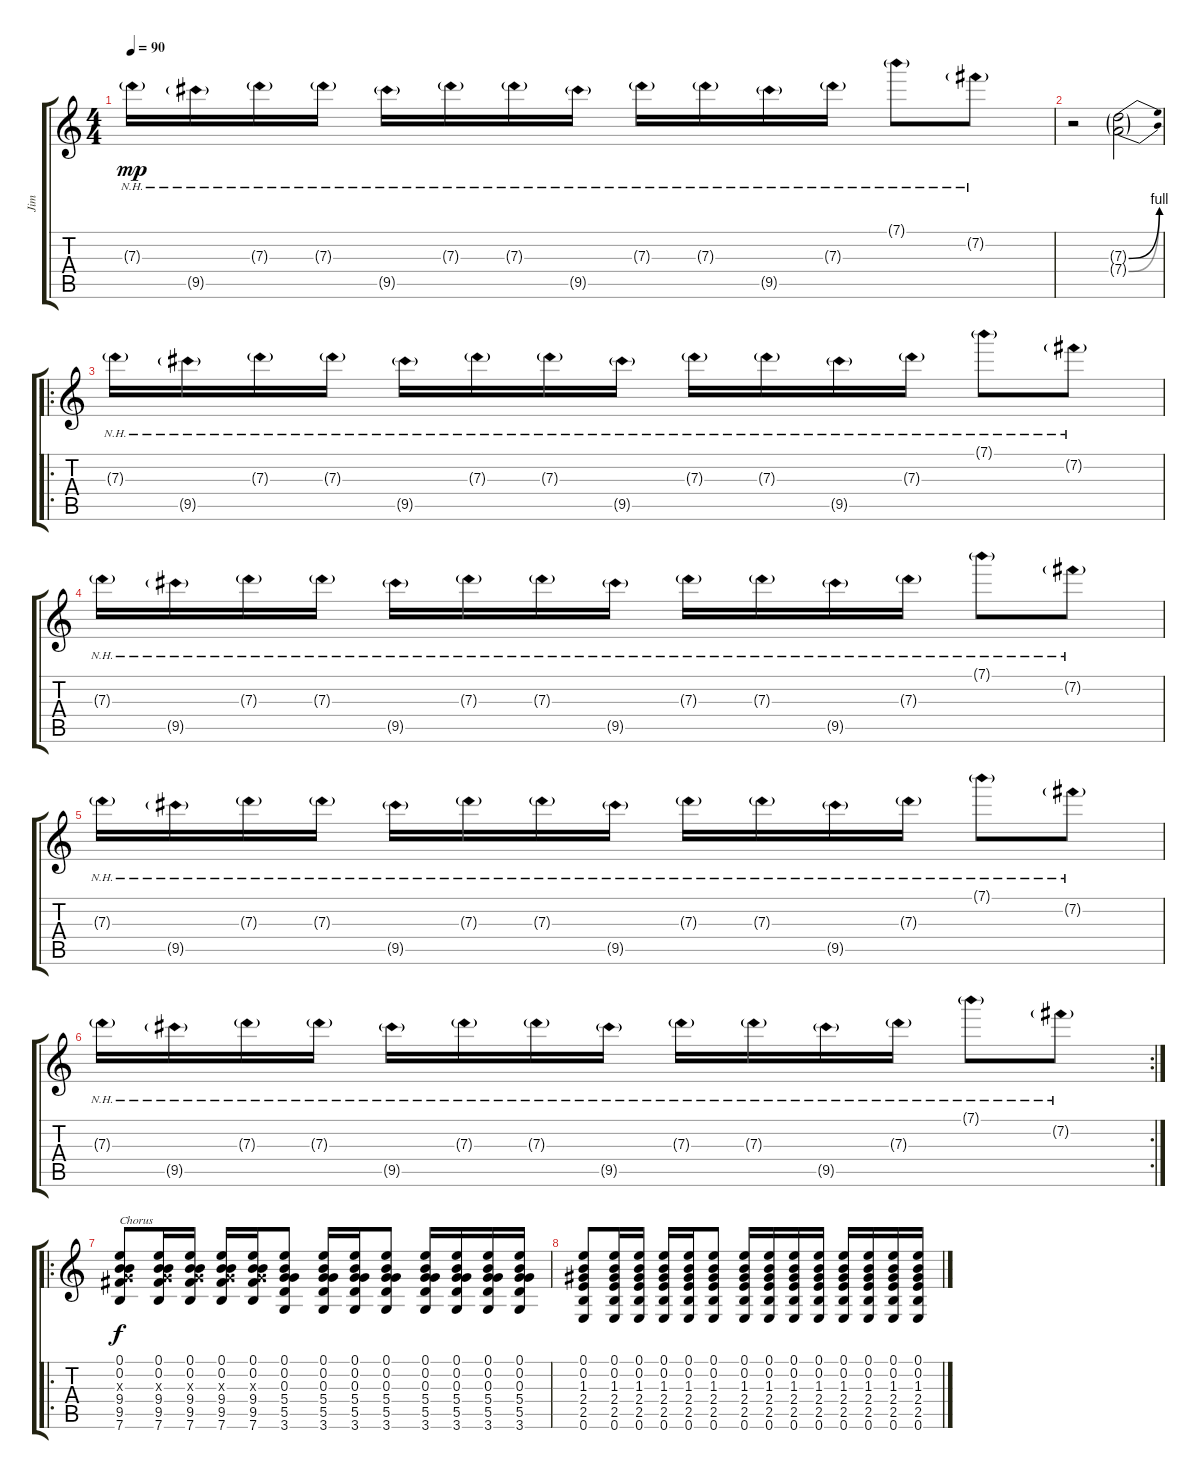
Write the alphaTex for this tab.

\track ("Jim" "Jim") {instrument overdrivenguitar}
\staff {score tabs}
\tuning (E4 B3 G3 D3 A2 E2) {hide}
\ts (4 4)
\tempo 90
\clef g2
\ks c
7.3{nh g}.16{dy mp} 9.5{nh g}.16 7.3{nh g}.16 7.3{nh g}.16 9.5{nh g}.16 7.3{nh g}.16 7.3{nh g}.16 9.5{nh g}.16 7.3{nh g}.16 7.3{nh g}.16 9.5{nh g}.16 7.3{nh g}.16 7.1{nh g}.8 7.2{nh g}.8 |
r.2 (7.3{be (bend 0 0 60 4) g} 7.4{be (bend 0 0 60 4) g}).2 |
\ro
7.3{nh g}.16 9.5{nh g}.16 7.3{nh g}.16 7.3{nh g}.16 9.5{nh g}.16 7.3{nh g}.16 7.3{nh g}.16 9.5{nh g}.16 7.3{nh g}.16 7.3{nh g}.16 9.5{nh g}.16 7.3{nh g}.16 7.1{nh g}.8 7.2{nh g}.8 |
7.3{nh g}.16 9.5{nh g}.16 7.3{nh g}.16 7.3{nh g}.16 9.5{nh g}.16 7.3{nh g}.16 7.3{nh g}.16 9.5{nh g}.16 7.3{nh g}.16 7.3{nh g}.16 9.5{nh g}.16 7.3{nh g}.16 7.1{nh g}.8 7.2{nh g}.8 |
7.3{nh g}.16 9.5{nh g}.16 7.3{nh g}.16 7.3{nh g}.16 9.5{nh g}.16 7.3{nh g}.16 7.3{nh g}.16 9.5{nh g}.16 7.3{nh g}.16 7.3{nh g}.16 9.5{nh g}.16 7.3{nh g}.16 7.1{nh g}.8 7.2{nh g}.8 |
\rc 2
7.3{nh g}.16 9.5{nh g}.16 7.3{nh g}.16 7.3{nh g}.16 9.5{nh g}.16 7.3{nh g}.16 7.3{nh g}.16 9.5{nh g}.16 7.3{nh g}.16 7.3{nh g}.16 9.5{nh g}.16 7.3{nh g}.16 7.1{nh g}.8 7.2{nh g}.8 |
\ro
(0.1 0.2 0.3{x} 9.4 9.5 7.6).8{txt "Chorus" dy f} (0.1 0.2 0.3{x} 9.4 9.5 7.6).16 (0.1 0.2 0.3{x} 9.4 9.5 7.6).16 (0.1 0.2 0.3{x} 9.4 9.5 7.6).16 (0.1 0.2 0.3{x} 9.4 9.5 7.6).16 (0.1 0.2 0.3 5.4 5.5 3.6).8 (0.1 0.2 0.3 5.4 5.5 3.6).16 (0.1 0.2 0.3 5.4 5.5 3.6).16 (0.1 0.2 0.3 5.4 5.5 3.6).8 (0.1 0.2 0.3 5.4 5.5 3.6).16 (0.1 0.2 0.3 5.4 5.5 3.6).16 (0.1 0.2 0.3 5.4 5.5 3.6).16 (0.1 0.2 0.3 5.4 5.5 3.6).16 |
(0.1 0.2 1.3 2.4 2.5 0.6).8 (0.1 0.2 1.3 2.4 2.5 0.6).16 (0.1 0.2 1.3 2.4 2.5 0.6).16 (0.1 0.2 1.3 2.4 2.5 0.6).16 (0.1 0.2 1.3 2.4 2.5 0.6).16 (0.1 0.2 1.3 2.4 2.5 0.6).8 (0.1 0.2 1.3 2.4 2.5 0.6).16 (0.1 0.2 1.3 2.4 2.5 0.6).16 (0.1 0.2 1.3 2.4 2.5 0.6).16 (0.1 0.2 1.3 2.4 2.5 0.6).16 (0.1 0.2 1.3 2.4 2.5 0.6).16 (0.1 0.2 1.3 2.4 2.5 0.6).16 (0.1 0.2 1.3 2.4 2.5 0.6).16 (0.1 0.2 1.3 2.4 2.5 0.6).16
